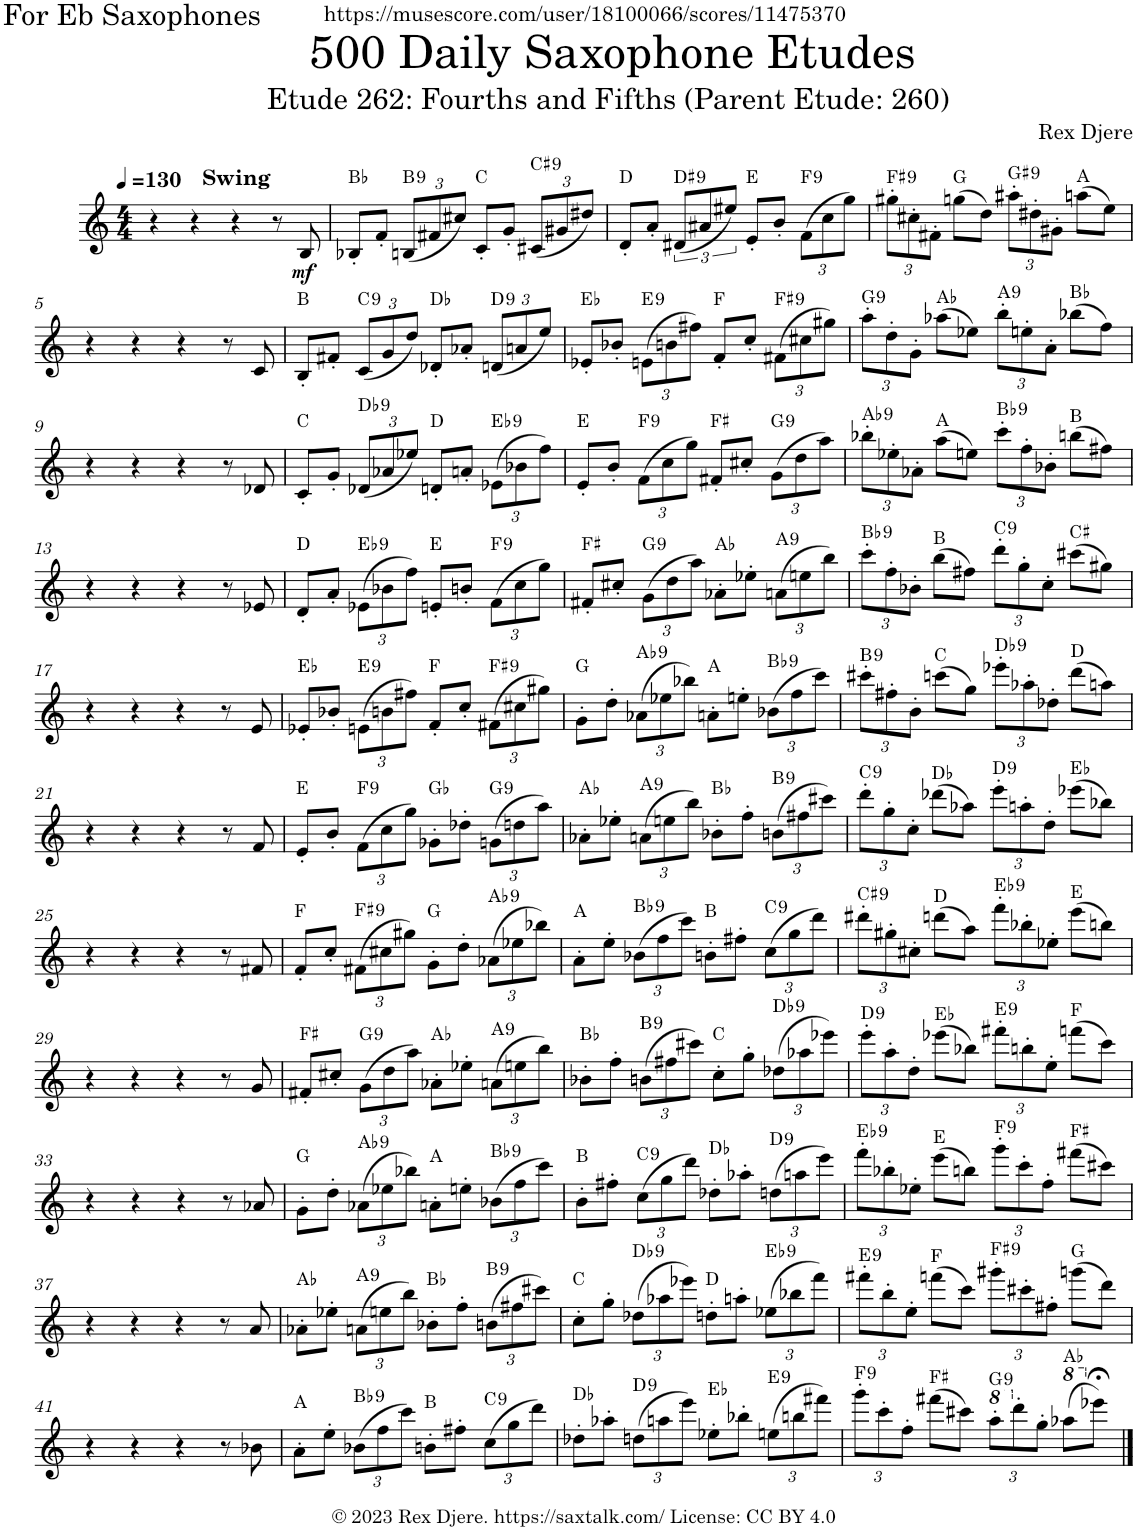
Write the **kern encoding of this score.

**kern	**dynam	**harte
*part1	*part1	*part1
*staff1	*staff1	*
*I"Alto Saxophone	*	*
*I'A. Sax.	*	*
*clefG2	*	*
*Trd5c9	*	*
*k[]	*	*
*M4/4	*	*
*MM130	*	*
=1	=1	=1
!LO:TX:a:B:t=Swing	!	!
4r	.	.
4r	.	.
4r	.	.
8r	.	.
!	!LO:DY:b	!
8B/	mf	.
=2	=2	=2
8B-X'/L	.	Bb:maj
8f'/J	.	.
*Xbrackettup	*	*
!	!	!LO:H:kt=9
(12Bn/L	.	B:9
12f#X/	.	.
12cc#X/J)	.	.
8c'/L	.	C:maj
8g'/J	.	.
!	!	!LO:H:kt=9
(12c#X/L	.	C#:9
12g#X/	.	.
12dd#X/J)	.	.
=3	=3	=3
8d'/L	.	D:maj
8a'/J	.	.
*brackettup	*	*
!	!	!LO:H:kt=9
(12d#X/L	.	D#:9
12a#X/	.	.
12ee#X/J)	.	.
8e'/L	.	E:maj
8b'/J	.	.
*Xbrackettup	*	*
!	!	!LO:H:kt=9
(12f\L	.	F:9
12cc\	.	.
12gg\J)	.	.
=4	=4	=4
!	!	!LO:H:kt=9
12gg#X'\L	.	F#:9
12cc#X'\	.	.
12f#X'\J	.	.
(8ggn\L	.	G:maj
8dd\J)	.	.
!	!	!LO:H:kt=9
12aa#X'\L	.	G#:9
12dd#X'\	.	.
12g#X'\J	.	.
(8aan\L	.	A:maj
8ee\J)	.	.
!!LO:LB:g=z
=5	=5	=5
4r	.	.
4r	.	.
4r	.	.
8r	.	.
8c/	.	.
=6	=6	=6
8B'/L	.	B:maj
8f#X'/J	.	.
!	!	!LO:H:kt=9
(12c/L	.	C:9
12g/	.	.
12dd/J)	.	.
8d-X'/L	.	Db:maj
8a-X'/J	.	.
!	!	!LO:H:kt=9
(12dn/L	.	D:9
12an/	.	.
12ee/J)	.	.
=7	=7	=7
8e-X'/L	.	Eb:maj
8b-X'/J	.	.
!	!	!LO:H:kt=9
(12en\L	.	E:9
12bn\	.	.
12ff#X\J)	.	.
8f'/L	.	F:maj
8cc'/J	.	.
!	!	!LO:H:kt=9
(12f#X\L	.	F#:9
12cc#X\	.	.
12gg#X\J)	.	.
=8	=8	=8
!	!	!LO:H:kt=9
12aa'\L	.	G:9
12dd'\	.	.
12g'\J	.	.
(8aa-X\L	.	Ab:maj
8ee-X\J)	.	.
!	!	!LO:H:kt=9
12bb'\L	.	A:9
12een'\	.	.
12a'\J	.	.
(8bb-X\L	.	Bb:maj
8ff\J)	.	.
!!LO:LB:g=z
=9	=9	=9
4r	.	.
4r	.	.
4r	.	.
8r	.	.
8d-X/	.	.
=10	=10	=10
8c'/L	.	C:maj
8g'/J	.	.
!	!	!LO:H:kt=9
(12d-X/L	.	Db:9
12a-X/	.	.
12ee-X/J)	.	.
8dn'/L	.	D:maj
8an'/J	.	.
!	!	!LO:H:kt=9
(12e-X\L	.	Eb:9
12b-X\	.	.
12ff\J)	.	.
=11	=11	=11
8e'/L	.	E:maj
8b'/J	.	.
!	!	!LO:H:kt=9
(12f\L	.	F:9
12cc\	.	.
12gg\J)	.	.
8f#X'/L	.	F#:maj
8cc#X'/J	.	.
!	!	!LO:H:kt=9
(12g\L	.	G:9
12dd\	.	.
12aa\J)	.	.
=12	=12	=12
!	!	!LO:H:kt=9
12bb-X'\L	.	Ab:9
12ee-X'\	.	.
12a-X'\J	.	.
(8aa\L	.	A:maj
8een\J)	.	.
!	!	!LO:H:kt=9
12ccc'\L	.	Bb:9
12ff'\	.	.
12b-X'\J	.	.
(8bbn\L	.	B:maj
8ff#X\J)	.	.
!!LO:LB:g=z
=13	=13	=13
4r	.	.
4r	.	.
4r	.	.
8r	.	.
8e-X/	.	.
=14	=14	=14
8d'/L	.	D:maj
8a'/J	.	.
!	!	!LO:H:kt=9
(12e-X\L	.	Eb:9
12b-X\	.	.
12ff\J)	.	.
8en'/L	.	E:maj
8bn'/J	.	.
!	!	!LO:H:kt=9
(12f\L	.	F:9
12cc\	.	.
12gg\J)	.	.
=15	=15	=15
8f#X'/L	.	F#:maj
8cc#X'/J	.	.
!	!	!LO:H:kt=9
(12g\L	.	G:9
12dd\	.	.
12aa\J)	.	.
8a-X'\L	.	Ab:maj
8ee-X'\J	.	.
!	!	!LO:H:kt=9
(12an\L	.	A:9
12een\	.	.
12bb\J)	.	.
=16	=16	=16
!	!	!LO:H:kt=9
12ccc'\L	.	Bb:9
12ff'\	.	.
12b-X'\J	.	.
(8bb\L	.	B:maj
8ff#X\J)	.	.
!	!	!LO:H:kt=9
12ddd'\L	.	C:9
12gg'\	.	.
12cc'\J	.	.
(8ccc#X\L	.	C#:maj
8gg#X\J)	.	.
!!LO:LB:g=z
=17	=17	=17
4r	.	.
4r	.	.
4r	.	.
8r	.	.
8e/	.	.
=18	=18	=18
8e-X'/L	.	Eb:maj
8b-X'/J	.	.
!	!	!LO:H:kt=9
(12en\L	.	E:9
12bn\	.	.
12ff#X\J)	.	.
8f'/L	.	F:maj
8cc'/J	.	.
!	!	!LO:H:kt=9
(12f#X\L	.	F#:9
12cc#X\	.	.
12gg#X\J)	.	.
=19	=19	=19
8g'\L	.	G:maj
8dd'\J	.	.
!	!	!LO:H:kt=9
(12a-X\L	.	Ab:9
12ee-X\	.	.
12bb-X\J)	.	.
8an'\L	.	A:maj
8een'\J	.	.
!	!	!LO:H:kt=9
(12b-X\L	.	Bb:9
12ff\	.	.
12ccc\J)	.	.
=20	=20	=20
!	!	!LO:H:kt=9
12ccc#X'\L	.	B:9
12ff#X'\	.	.
12b'\J	.	.
(8cccn\L	.	C:maj
8gg\J)	.	.
!	!	!LO:H:kt=9
12eee-X'\L	.	Db:9
12aa-X'\	.	.
12dd-X'\J	.	.
(8ddd\L	.	D:maj
8aan\J)	.	.
!!LO:LB:g=z
=21	=21	=21
4r	.	.
4r	.	.
4r	.	.
8r	.	.
8f/	.	.
=22	=22	=22
8e'/L	.	E:maj
8b'/J	.	.
!	!	!LO:H:kt=9
(12f\L	.	F:9
12cc\	.	.
12gg\J)	.	.
8g-X'\L	.	Gb:maj
8dd-X'\J	.	.
!	!	!LO:H:kt=9
(12gn\L	.	G:9
12ddn\	.	.
12aa\J)	.	.
=23	=23	=23
8a-X'\L	.	Ab:maj
8ee-X'\J	.	.
!	!	!LO:H:kt=9
(12an\L	.	A:9
12een\	.	.
12bb\J)	.	.
8b-X'\L	.	Bb:maj
8ff'\J	.	.
!	!	!LO:H:kt=9
(12bn\L	.	B:9
12ff#X\	.	.
12ccc#X\J)	.	.
=24	=24	=24
!	!	!LO:H:kt=9
12ddd'\L	.	C:9
12gg'\	.	.
12cc'\J	.	.
(8ddd-X\L	.	Db:maj
8aa-X\J)	.	.
!	!	!LO:H:kt=9
12eee'\L	.	D:9
12aan'\	.	.
12dd'\J	.	.
(8eee-X\L	.	Eb:maj
8bb-X\J)	.	.
!!LO:LB:g=z
=25	=25	=25
4r	.	.
4r	.	.
4r	.	.
8r	.	.
8f#X/	.	.
=26	=26	=26
8f'/L	.	F:maj
8cc'/J	.	.
!	!	!LO:H:kt=9
(12f#X\L	.	F#:9
12cc#X\	.	.
12gg#X\J)	.	.
8g'\L	.	G:maj
8dd'\J	.	.
!	!	!LO:H:kt=9
(12a-X\L	.	Ab:9
12ee-X\	.	.
12bb-X\J)	.	.
=27	=27	=27
8a'\L	.	A:maj
8ee'\J	.	.
!	!	!LO:H:kt=9
(12b-X\L	.	Bb:9
12ff\	.	.
12ccc\J)	.	.
8bn'\L	.	B:maj
8ff#X'\J	.	.
!	!	!LO:H:kt=9
(12cc\L	.	C:9
12gg\	.	.
12ddd\J)	.	.
=28	=28	=28
!	!	!LO:H:kt=9
12ddd#X'\L	.	C#:9
12gg#X'\	.	.
12cc#X'\J	.	.
(8dddn\L	.	D:maj
8aa\J)	.	.
!	!	!LO:H:kt=9
12fff'\L	.	Eb:9
12bb-X'\	.	.
12ee-X'\J	.	.
(8eee\L	.	E:maj
8bbn\J)	.	.
!!LO:LB:g=z
=29	=29	=29
4r	.	.
4r	.	.
4r	.	.
8r	.	.
8g/	.	.
=30	=30	=30
8f#X'/L	.	F#:maj
8cc#X'/J	.	.
!	!	!LO:H:kt=9
(12g\L	.	G:9
12dd\	.	.
12aa\J)	.	.
8a-X'\L	.	Ab:maj
8ee-X'\J	.	.
!	!	!LO:H:kt=9
(12an\L	.	A:9
12een\	.	.
12bb\J)	.	.
=31	=31	=31
8b-X'\L	.	Bb:maj
8ff'\J	.	.
!	!	!LO:H:kt=9
(12bn\L	.	B:9
12ff#X\	.	.
12ccc#X\J)	.	.
8cc'\L	.	C:maj
8gg'\J	.	.
!	!	!LO:H:kt=9
(12dd-X\L	.	Db:9
12aa-X\	.	.
12eee-X\J)	.	.
=32	=32	=32
!	!	!LO:H:kt=9
12eee'\L	.	D:9
12aa'\	.	.
12dd'\J	.	.
(8eee-X\L	.	Eb:maj
8bb-X\J)	.	.
!	!	!LO:H:kt=9
12fff#X'\L	.	E:9
12bbn'\	.	.
12ee'\J	.	.
(8fffn\L	.	F:maj
8ccc\J)	.	.
!!LO:LB:g=z
=33	=33	=33
4r	.	.
4r	.	.
4r	.	.
8r	.	.
8a-X/	.	.
=34	=34	=34
8g'\L	.	G:maj
8dd'\J	.	.
!	!	!LO:H:kt=9
(12a-X\L	.	Ab:9
12ee-X\	.	.
12bb-X\J)	.	.
8an'\L	.	A:maj
8een'\J	.	.
!	!	!LO:H:kt=9
(12b-X\L	.	Bb:9
12ff\	.	.
12ccc\J)	.	.
=35	=35	=35
8b'\L	.	B:maj
8ff#X'\J	.	.
!	!	!LO:H:kt=9
(12cc\L	.	C:9
12gg\	.	.
12ddd\J)	.	.
8dd-X'\L	.	Db:maj
8aa-X'\J	.	.
!	!	!LO:H:kt=9
(12ddn\L	.	D:9
12aan\	.	.
12eee\J)	.	.
=36	=36	=36
!	!	!LO:H:kt=9
12fff'\L	.	Eb:9
12bb-X'\	.	.
12ee-X'\J	.	.
(8eee\L	.	E:maj
8bbn\J)	.	.
!	!	!LO:H:kt=9
12ggg'\L	.	F:9
12ccc'\	.	.
12ff'\J	.	.
(8fff#X\L	.	F#:maj
8ccc#X\J)	.	.
!!LO:LB:g=z
=37	=37	=37
4r	.	.
4r	.	.
4r	.	.
8r	.	.
8a/	.	.
=38	=38	=38
8a-X'\L	.	Ab:maj
8ee-X'\J	.	.
!	!	!LO:H:kt=9
(12an\L	.	A:9
12een\	.	.
12bb\J)	.	.
8b-X'\L	.	Bb:maj
8ff'\J	.	.
!	!	!LO:H:kt=9
(12bn\L	.	B:9
12ff#X\	.	.
12ccc#X\J)	.	.
=39	=39	=39
8cc'\L	.	C:maj
8gg'\J	.	.
!	!	!LO:H:kt=9
(12dd-X\L	.	Db:9
12aa-X\	.	.
12eee-X\J)	.	.
8ddn'\L	.	D:maj
8aan'\J	.	.
!	!	!LO:H:kt=9
(12ee-X\L	.	Eb:9
12bb-X\	.	.
12fff\J)	.	.
=40	=40	=40
!	!	!LO:H:kt=9
12fff#X'\L	.	E:9
12bb'\	.	.
12ee'\J	.	.
(8fffn\L	.	F:maj
8ccc\J)	.	.
!	!	!LO:H:kt=9
12ggg#X'\L	.	F#:9
12ccc#X'\	.	.
12ff#X'\J	.	.
(8gggn\L	.	G:maj
8ddd\J)	.	.
!!LO:LB:g=z
=41	=41	=41
4r	.	.
4r	.	.
4r	.	.
8r	.	.
8b-X\	.	.
=42	=42	=42
8a'\L	.	A:maj
8ee'\J	.	.
!	!	!LO:H:kt=9
(12b-X\L	.	Bb:9
12ff\	.	.
12ccc\J)	.	.
8bn'\L	.	B:maj
8ff#X'\J	.	.
!	!	!LO:H:kt=9
(12cc\L	.	C:9
12gg\	.	.
12ddd\J)	.	.
=43	=43	=43
8dd-X'\L	.	Db:maj
8aa-X'\J	.	.
!	!	!LO:H:kt=9
(12ddn\L	.	D:9
12aan\	.	.
12eee\J)	.	.
8ee-X'\L	.	Eb:maj
8bb-X'\J	.	.
!	!	!LO:H:kt=9
(12een\L	.	E:9
12bbn\	.	.
12fff#X\J)	.	.
=44	=44	=44
!	!	!LO:H:kt=9
12ggg'\L	.	F:9
12ccc'\	.	.
12ff'\J	.	.
(8fff#X\L	.	F#:maj
8ccc#X\J)	.	.
*8va	*	*
!	!	!LO:H:kt=9
12aaa'\L	.	G:9
*X8va	*	*
12ddd'\	.	.
12gg'\J	.	.
*8va	*	*
(8aaa-X\L	.	Ab:maj
*X8va	*	*
8eee-X;<\J)	.	.
==	==	==
*-	*-	*-
